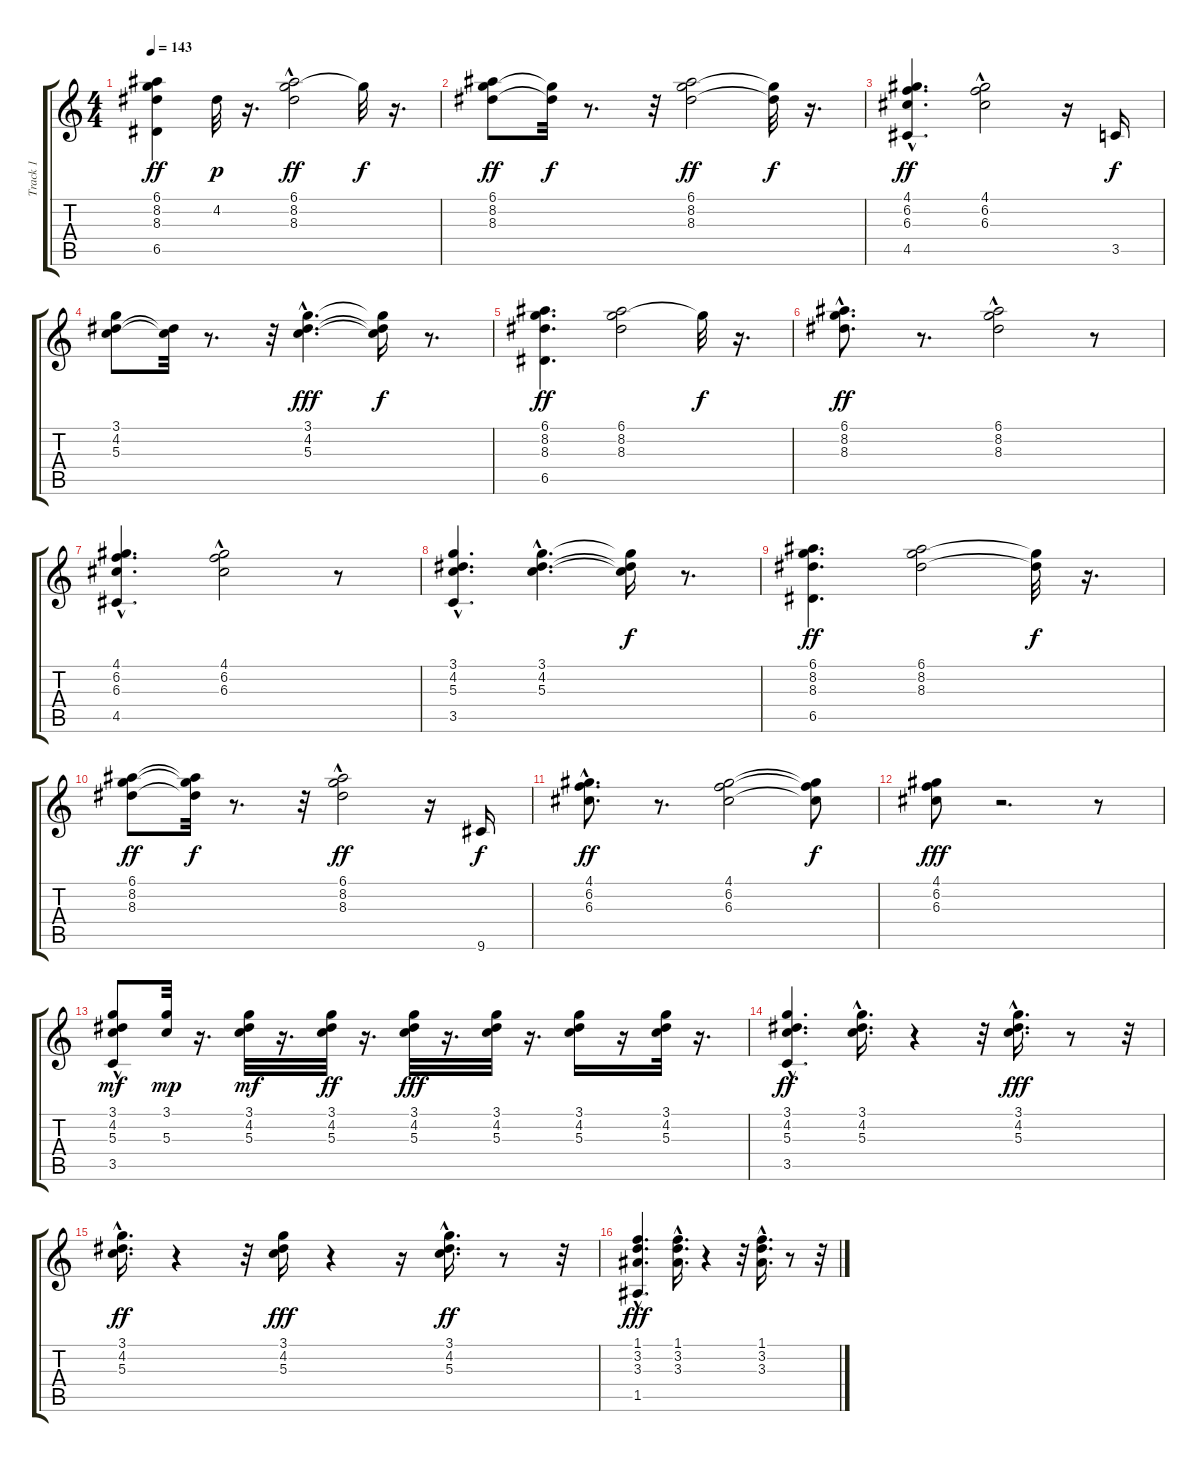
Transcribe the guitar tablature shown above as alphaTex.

\track ("Track 1" "Track 1") {instrument distortionguitar}
\staff {score tabs}
\tuning (E4 B3 G3 D3 A2 E2) {hide}
\ts (4 4)
\tempo 143
\clef g2
\ks c
(6.1 8.2 8.3 6.5).4{dy ff} 4.2.32{dy p} r.16{d} (6.1{hac} 8.2 8.3).2{dy ff} 8.2{t}.32{dy f} r.16{d} |
(6.1 8.2 8.3).8{dy ff} (8.2{t} 8.3{t}).32{dy f} r.8{d} r.32 (6.1 8.2 8.3).2{dy ff} (8.2{t} 8.3{t}).32{dy f} r.16{d} |
(4.1{hac} 6.2{hac} 6.3{hac} 4.5{hac}).4{d dy ff} (4.1{hac} 6.2{hac} 6.3).2 r.16 3.5.16{dy f} |
(3.1 4.2 5.3).8 (4.2{t} 5.3{t}).32 r.8{d} r.32 (3.1{hac} 4.2{hac} 5.3{hac}).4{d dy fff} (3.1{t} 4.2{t} 5.3{t}).16{dy f} r.8{d} |
(6.1 8.2 8.3 6.5).4{d dy ff} (6.1 8.2 8.3).2 8.2{t}.32{dy f} r.16{d} |
(6.1{hac} 8.2{hac} 8.3{hac}).8{d dy ff} r.8{d} (6.1{hac} 8.2 8.3).2 r.8 |
(4.1{hac} 6.2{hac} 6.3{hac} 4.5{hac}).4{d} (4.1{hac} 6.2{hac} 6.3).2 r.8 |
(3.1 4.2{hac} 5.3{hac} 3.5).4{d} (3.1{hac} 4.2{hac} 5.3{hac}).4{d} (3.1{t} 4.2{t} 5.3{t}).16{dy f} r.8{d} |
(6.1 8.2 8.3 6.5).4{d dy ff} (6.1 8.2 8.3).2 (8.2{t} 8.3{t}).32{dy f} r.16{d} |
(6.1 8.2 8.3).8{dy ff} (6.1{t} 8.2{t} 8.3{t}).32{dy f} r.8{d} r.32 (6.1{hac} 8.2 8.3).2{dy ff} r.16 9.6.16{dy f} |
(4.1 6.2{hac} 6.3).8{d dy ff} r.8{d} (4.1 6.2 6.3).2 (4.1{t} 6.2{t} 6.3{t}).8{dy f} |
(4.1 6.2 6.3).8{dy fff} r.2{d} r.8 |
(3.1 4.2{hac} 5.3 3.5{hac}).8{dy mf} (3.1 5.3).32{dy mp} r.16{d} (3.1 4.2 5.3).32{dy mf} r.16{d} (3.1 4.2 5.3).32{dy ff} r.16{d} (3.1 4.2 5.3).32{dy fff} r.16{d} (3.1 4.2 5.3).32 r.16{d} (3.1 4.2 5.3).16 r.16 (3.1 4.2 5.3).32 r.16{d} |
(3.1{hac} 4.2{hac} 5.3{hac} 3.5).4{d dy ff} (3.1{hac} 4.2 5.3{hac}).16{d} r.4 r.32 (3.1{hac} 4.2{hac} 5.3{hac}).16{d dy fff} r.8 r.32 |
(3.1{hac} 4.2{hac} 5.3{hac}).16{d dy ff} r.4 r.32 (3.1 4.2 5.3).16{dy fff} r.4 r.16 (3.1 4.2{hac} 5.3{hac}).16{d dy ff} r.8 r.32 |
(1.1 3.2 3.3{hac} 1.5{hac}).4{d dy fff} (1.1{hac} 3.2 3.3).16{d} r.4 r.32 (1.1{hac} 3.2{hac} 3.3{hac}).16{d} r.8 r.32
